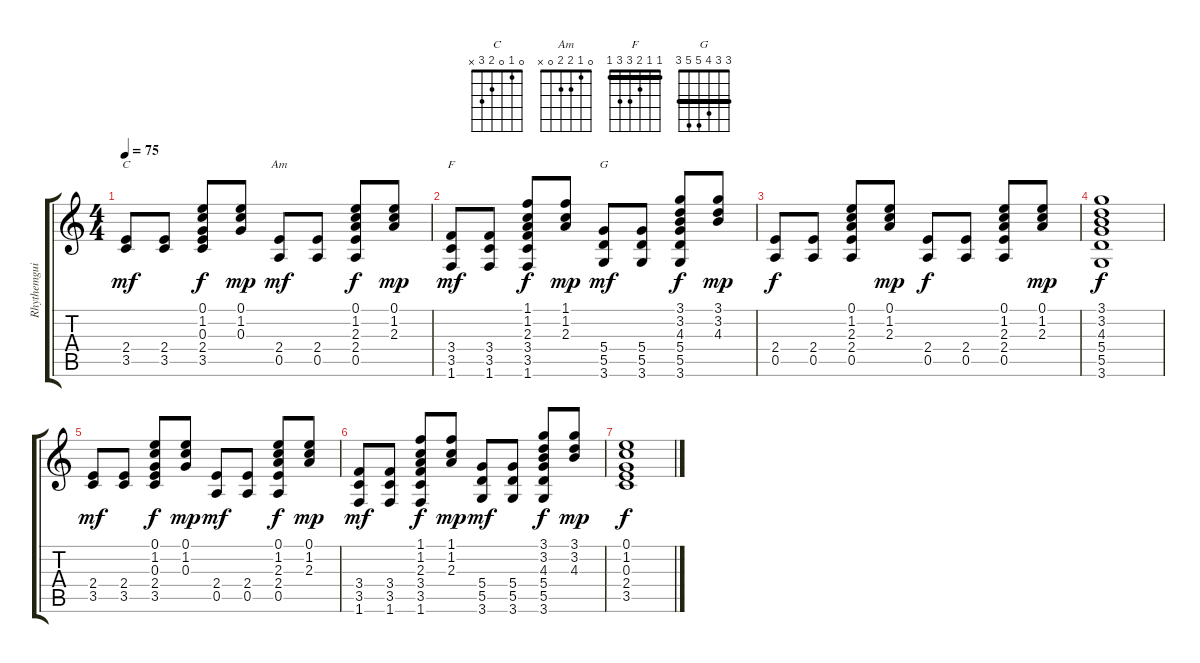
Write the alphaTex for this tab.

\track ("Rhythemguitar" "Rhythemgui") {instrument acousticguitarnylon}
\staff {score tabs}
\tuning (E4 B3 G3 D3 A2 E2) {hide}
\chord ("C" 0 1 0 2 3 x)
\chord ("Am" 0 1 2 2 0 x)
\chord ("F" 1 1 2 3 3 1) {barre 1}
\chord ("G" 3 3 4 5 5 3) {barre 3}
\ts (4 4)
\tempo 75
\clef g2
\ks c
(2.4 3.5).8{ch "C" dy mf} (2.4 3.5).8 (0.1 1.2 0.3 2.4 3.5).8{dy f} (0.1 1.2 0.3).8{dy mp} (2.4 0.5).8{ch "Am" dy mf} (2.4 0.5).8 (0.1 1.2 2.3 2.4 0.5).8{dy f} (0.1 1.2 2.3).8{dy mp} |
(3.4 3.5 1.6).8{ch "F" dy mf} (3.4 3.5 1.6).8 (1.1 1.2 2.3 3.4 3.5 1.6).8{dy f} (1.1 1.2 2.3).8{dy mp} (5.4 5.5 3.6).8{ch "G" dy mf} (5.4 5.5 3.6).8 (3.1 3.2 4.3 5.4 5.5 3.6).8{dy f} (3.1 3.2 4.3).8{dy mp} |
(2.4 0.5).8{dy f} (2.4 0.5).8 (0.1 1.2 2.3 2.4 0.5).8 (0.1 1.2 2.3).8{dy mp} (2.4 0.5).8{dy f} (2.4 0.5).8 (0.1 1.2 2.3 2.4 0.5).8 (0.1 1.2 2.3).8{dy mp} |
(3.1 3.2 4.3 5.4 5.5 3.6).1{dy f} |
(2.4 3.5).8{dy mf} (2.4 3.5).8 (0.1 1.2 0.3 2.4 3.5).8{dy f} (0.1 1.2 0.3).8{dy mp} (2.4 0.5).8{dy mf} (2.4 0.5).8 (0.1 1.2 2.3 2.4 0.5).8{dy f} (0.1 1.2 2.3).8{dy mp} |
(3.4 3.5 1.6).8{dy mf} (3.4 3.5 1.6).8 (1.1 1.2 2.3 3.4 3.5 1.6).8{dy f} (1.1 1.2 2.3).8{dy mp} (5.4 5.5 3.6).8{dy mf} (5.4 5.5 3.6).8 (3.1 3.2 4.3 5.4 5.5 3.6).8{dy f} (3.1 3.2 4.3).8{dy mp} |
(0.1 1.2 0.3 2.4 3.5).1{dy f}
